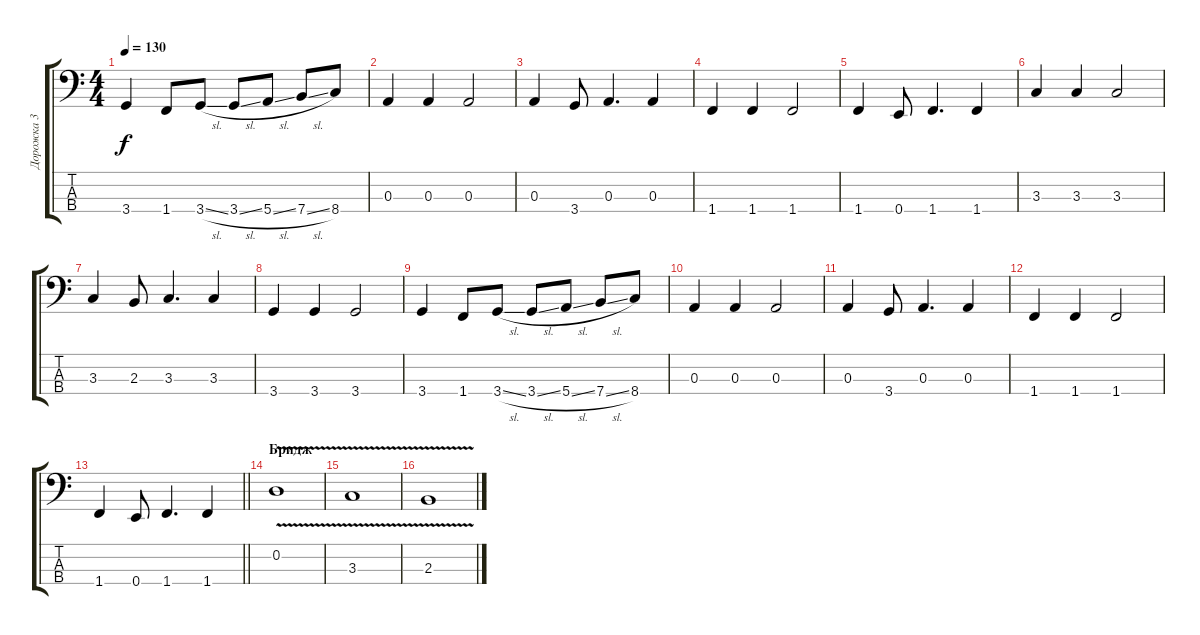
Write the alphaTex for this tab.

\track ("Дорожка 3" "Дорожка 3") {instrument electricbassfinger}
\staff {score tabs}
\tuning (G2 D2 A1 E1) {hide}
\ts (4 4)
\tempo 130
\clef f4
\ks c
3.4.4{dy f} 1.4.8 3.4{sl}.8 3.4{sl}.8 5.4{sl}.8 7.4{sl}.8 8.4.8 |
0.3.4 0.3.4 0.3.2 |
0.3.4 3.4.8 0.3.4{d} 0.3.4 |
1.4.4 1.4.4 1.4.2 |
1.4.4 0.4.8 1.4.4{d} 1.4.4 |
3.3.4 3.3.4 3.3.2 |
3.3.4 2.3.8 3.3.4{d} 3.3.4 |
3.4.4 3.4.4 3.4.2 |
3.4.4 1.4.8 3.4{sl}.8 3.4{sl}.8 5.4{sl}.8 7.4{sl}.8 8.4.8 |
0.3.4 0.3.4 0.3.2 |
0.3.4 3.4.8 0.3.4{d} 0.3.4 |
1.4.4 1.4.4 1.4.2 |
\barLineRight lightlight
1.4.4 0.4.8 1.4.4{d} 1.4.4 |
\section ("" "Бридж")
0.2{v}.1 |
3.3{v}.1 |
2.3{v}.1
